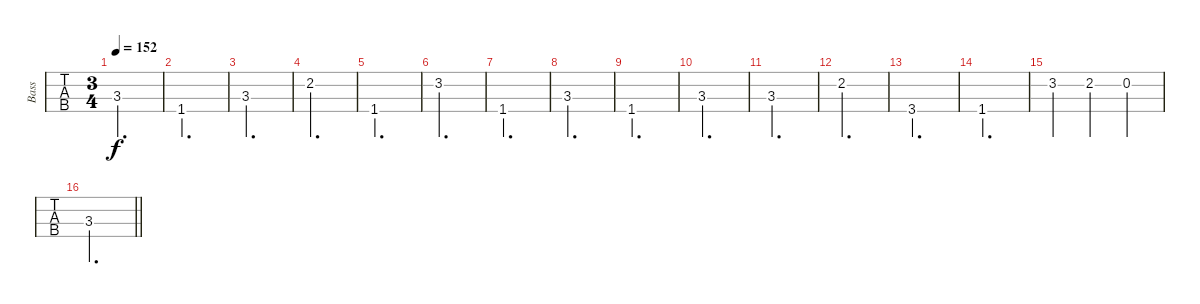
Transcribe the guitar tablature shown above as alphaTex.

\track ("Bass" "Bass") {instrument electricbassfinger bank 177}
\staff {tabs}
\tuning (G2 D2 A1 E1) {hide}
\ts (3 4)
\tempo 152
\clef f4
\ks c
3.3.2{d dy f} |
1.4.2{d} |
3.3.2{d} |
2.2.2{d} |
1.4.2{d} |
3.2.2{d} |
1.4.2{d} |
3.3.2{d} |
1.4.2{d} |
3.3.2{d} |
3.3.2{d} |
2.2.2{d} |
3.4.2{d} |
1.4.2{d} |
3.2.4 2.2.4 0.2.4 |
\barLineRight lightlight
3.3.2{d}
